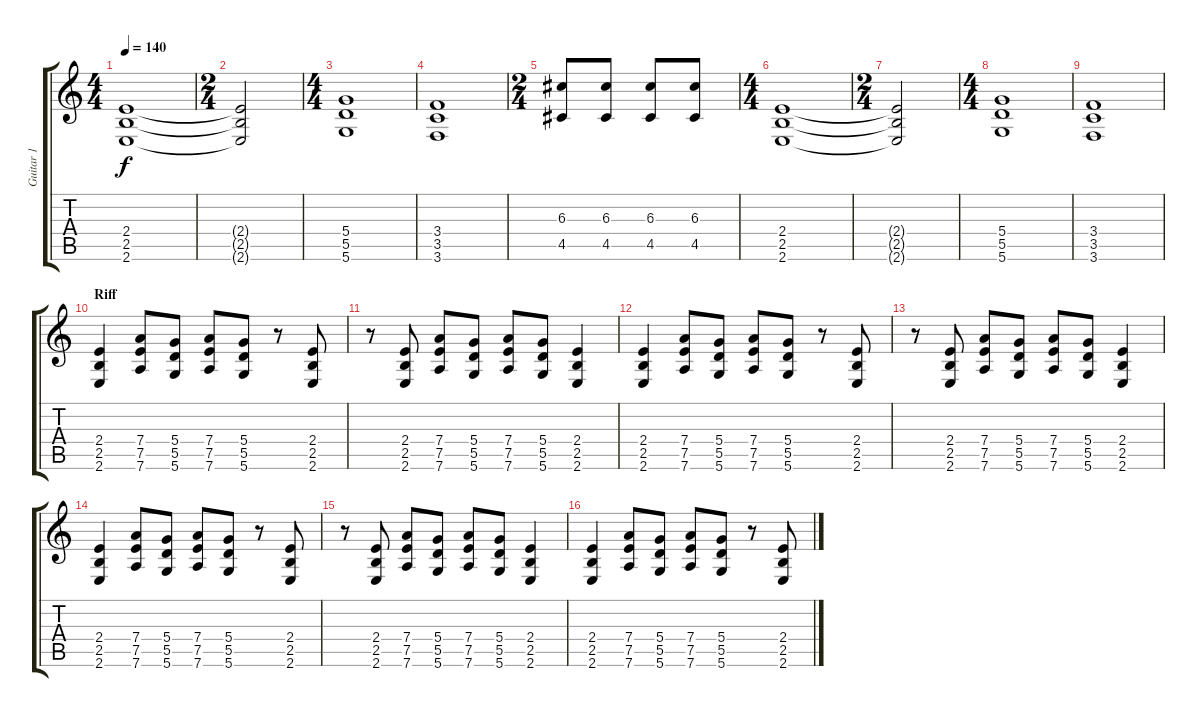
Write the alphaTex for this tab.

\track ("Guitar 1" "Guitar 1") {instrument overdrivenguitar}
\staff {score tabs}
\tuning (E4 B3 G3 D3 A2 D2) {hide}
\ts (4 4)
\tempo 140
\clef g2
\ks c
(2.4 2.5 2.6).1{dy f} |
\ts (2 4)
(2.4{t} 2.5{t} 2.6{t}).2 |
\ts (4 4)
(5.4 5.5 5.6).1 |
(3.4 3.5 3.6).1 |
\ts (2 4)
(6.3 4.5).8 (6.3 4.5).8 (6.3 4.5).8 (6.3 4.5).8 |
\ts (4 4)
(2.4 2.5 2.6).1 |
\ts (2 4)
(2.4{t} 2.5{t} 2.6{t}).2 |
\ts (4 4)
(5.4 5.5 5.6).1 |
(3.4 3.5 3.6).1 |
\section ("" "Riff")
(2.4 2.5 2.6).4 (7.4 7.5 7.6).8 (5.4 5.5 5.6).8 (7.4 7.5 7.6).8 (5.4 5.5 5.6).8 r.8 (2.4 2.5 2.6).8 |
r.8 (2.4 2.5 2.6).8 (7.4 7.5 7.6).8 (5.4 5.5 5.6).8 (7.4 7.5 7.6).8 (5.4 5.5 5.6).8 (2.4 2.5 2.6).4 |
(2.4 2.5 2.6).4 (7.4 7.5 7.6).8 (5.4 5.5 5.6).8 (7.4 7.5 7.6).8 (5.4 5.5 5.6).8 r.8 (2.4 2.5 2.6).8 |
r.8 (2.4 2.5 2.6).8 (7.4 7.5 7.6).8 (5.4 5.5 5.6).8 (7.4 7.5 7.6).8 (5.4 5.5 5.6).8 (2.4 2.5 2.6).4 |
(2.4 2.5 2.6).4 (7.4 7.5 7.6).8 (5.4 5.5 5.6).8 (7.4 7.5 7.6).8 (5.4 5.5 5.6).8 r.8 (2.4 2.5 2.6).8 |
r.8 (2.4 2.5 2.6).8 (7.4 7.5 7.6).8 (5.4 5.5 5.6).8 (7.4 7.5 7.6).8 (5.4 5.5 5.6).8 (2.4 2.5 2.6).4 |
(2.4 2.5 2.6).4 (7.4 7.5 7.6).8 (5.4 5.5 5.6).8 (7.4 7.5 7.6).8 (5.4 5.5 5.6).8 r.8 (2.4 2.5 2.6).8
